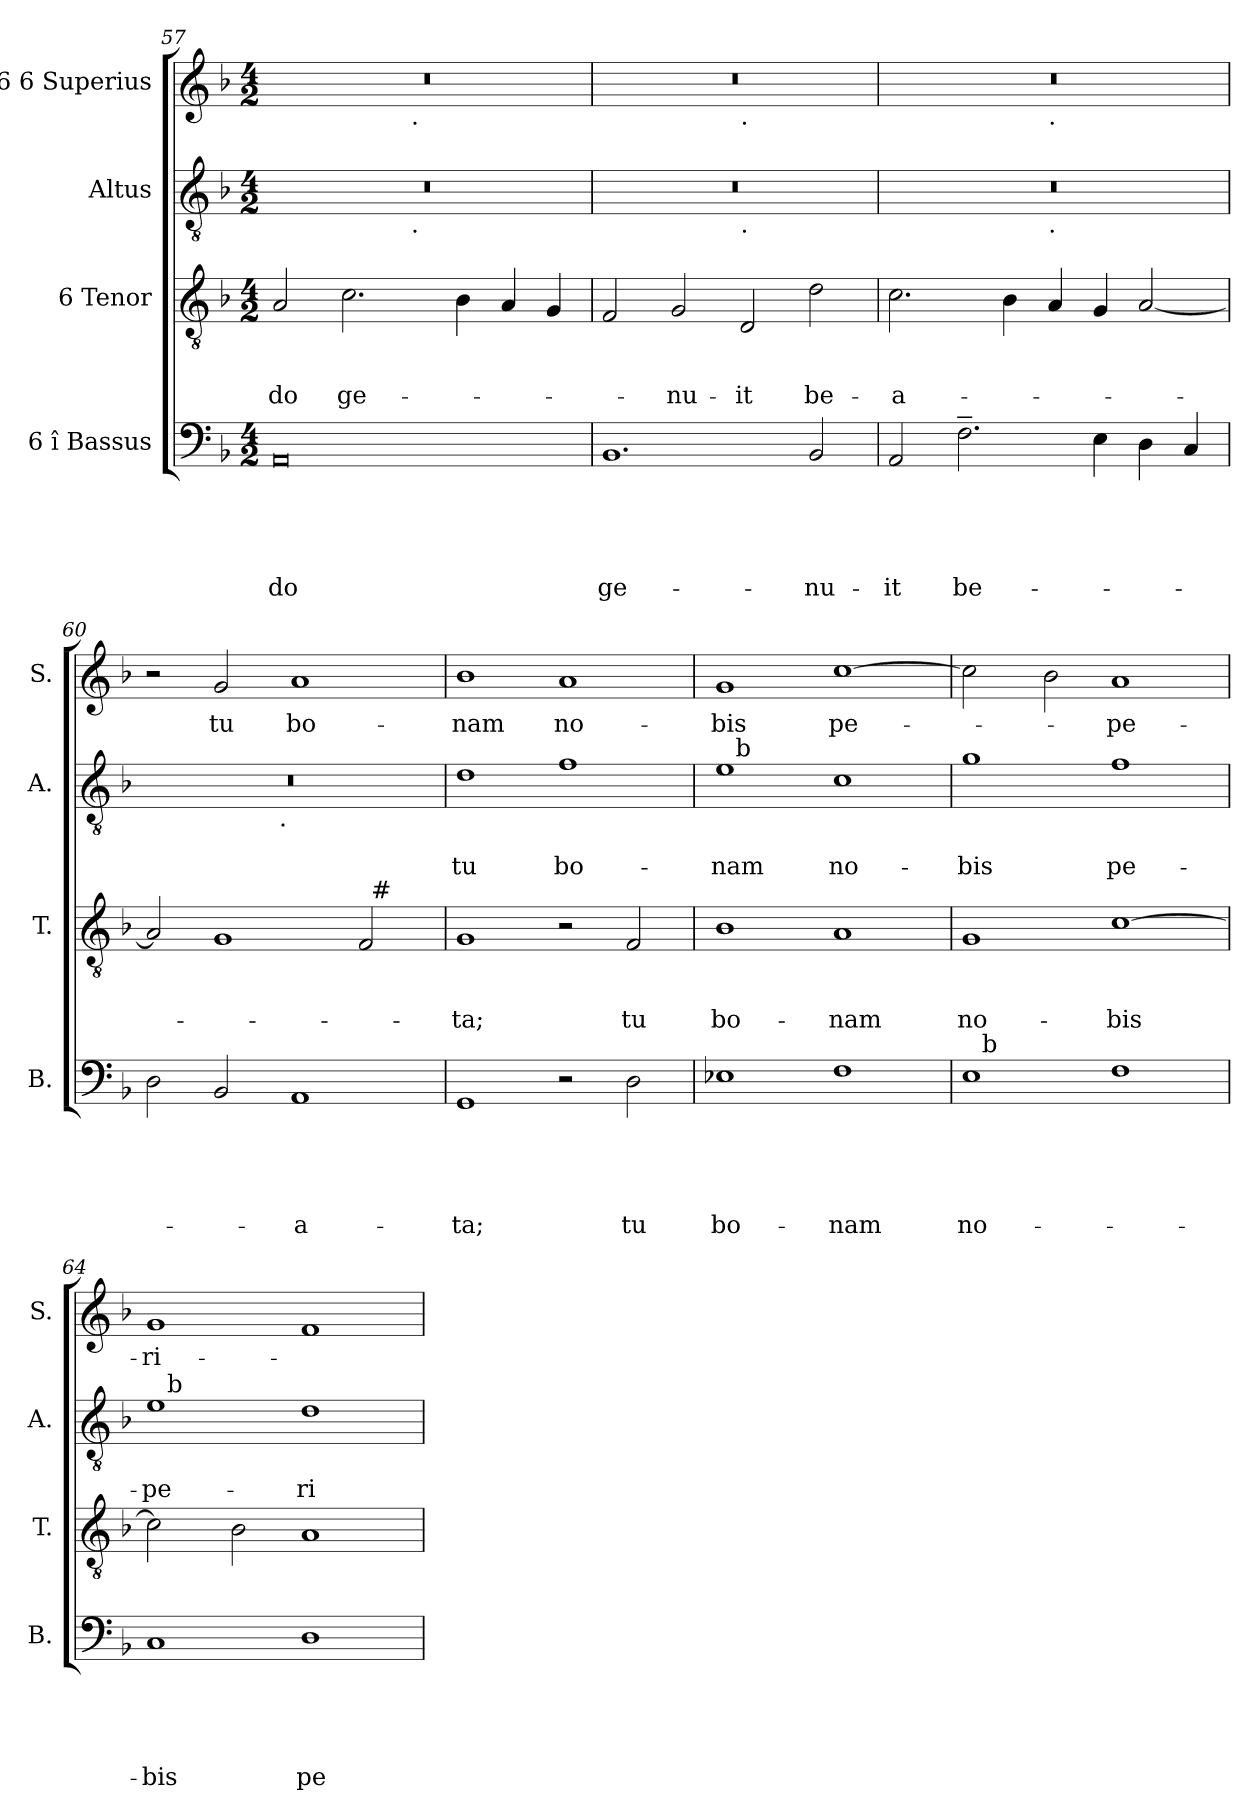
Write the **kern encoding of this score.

**kern	**text	**text	**text	**text	**text	**kern	**text	**text	**text	**kern	**text	**text	**kern	**text
*part4	*part4	*part4	*part4	*part4	*part4	*part3	*part3	*part3	*part3	*part2	*part2	*part2	*part1	*part1
*staff4	*staff4	*staff4	*staff4	*staff4	*staff4	*staff3	*staff3	*staff3	*staff3	*staff2	*staff2	*staff2	*staff1	*staff1
*I"6 î Bassus	*	*	*	*	*	*I"6 Tenor	*	*	*	*I"Altus	*	*	*I"6 6 Superius	*
*I'B.	*	*	*	*	*	*I'T.	*	*	*	*I'A.	*	*	*I'S.	*
*clefF4	*	*	*	*	*	*clefGv2	*	*	*	*clefGv2	*	*	*clefG2	*
*k[b-]	*	*	*	*	*	*k[b-]	*	*	*	*k[b-]	*	*	*k[b-]	*
*F:	*	*	*	*	*	*F:	*	*	*	*F:	*	*	*F:	*
*M4/2	*	*	*	*	*	*M4/2	*	*	*	*M4/2	*	*	*M4/2	*
=57	=57	=57	=57	=57	=57	=57	=57	=57	=57	=57	=57	=57	=57	=57
!	!	!	!	!	!LO:LY:b	!	!	!	!LO:LY:b	!	!	!	!	!
*	*	*	*	*	*	*	*	*	*	*^	*	*	*^	*
0AA	.	.	.	.	-do	2A/	.	.	-do	0r	1ryy	.	.	0r	1ryy	.
!	!	!	!	!	!	!	!	!	!LO:LY:b	!	!	!	!	!	!	!
.	.	.	.	.	.	2.c\	.	.	ge-	.	.	.	.	.	.	.
!	!	!	!	!	!	!	!	!	!	!	!	!	!	!	!LO:TX:b:t=.	!
!	!	!	!	!	!	!	!	!	!	!	!LO:TX:b:t=.	!	!	!	!	!
.	.	.	.	.	.	.	.	.	.	.	1ryy	.	.	.	1ryy	.
.	.	.	.	.	.	4B-\	.	.	.	.	.	.	.	.	.	.
.	.	.	.	.	.	4A/	.	.	.	.	.	.	.	.	.	.
.	.	.	.	.	.	4G/	.	.	.	.	.	.	.	.	.	.
=58	=58	=58	=58	=58	=58	=58	=58	=58	=58	=58	=58	=58	=58	=58	=58	=58
!	!	!	!	!	!LO:LY:b	!	!	!	!	!	!	!	!	!	!	!
1.BB-	.	.	.	.	ge-	2F/	.	.	.	0r	1ryy	.	.	0r	1ryy	.
!	!	!	!	!	!	!	!	!	!LO:LY:b	!	!	!	!	!	!	!
.	.	.	.	.	.	2G/	.	.	-nu-	.	.	.	.	.	.	.
!	!	!	!	!	!	!	!	!	!	!	!	!	!	!	!LO:TX:b:t=.	!
!	!	!	!	!	!	!	!	!	!	!	!LO:TX:b:t=.	!	!	!	!	!
!	!	!	!	!	!	!	!	!	!LO:LY:b	!	!	!	!	!	!	!
.	.	.	.	.	.	2D/	.	.	-it	.	1ryy	.	.	.	1ryy	.
!	!	!	!	!	!LO:LY:b	!	!	!	!LO:LY:b	!	!	!	!	!	!	!
2BB-/	.	.	.	.	-nu-	2d\	.	.	be-	.	.	.	.	.	.	.
=59	=59	=59	=59	=59	=59	=59	=59	=59	=59	=59	=59	=59	=59	=59	=59	=59
!	!	!	!	!	!LO:LY:b	!	!	!	!LO:LY:b	!	!	!	!	!	!	!
2AA/	.	.	.	.	-it	2.c\	.	.	-a-	0r	1ryy	.	.	0r	1ryy	.
!	!	!	!	!	!LO:LY:b	!	!	!	!	!	!	!	!	!	!	!
2.F~>\	.	.	.	.	be-	.	.	.	.	.	.	.	.	.	.	.
.	.	.	.	.	.	4B-\	.	.	.	.	.	.	.	.	.	.
!	!	!	!	!	!	!	!	!	!	!	!	!	!	!	!LO:TX:b:t=.	!
!	!	!	!	!	!	!	!	!	!	!	!LO:TX:b:t=.	!	!	!	!	!
.	.	.	.	.	.	4A/	.	.	.	.	1ryy	.	.	.	1ryy	.
4E\	.	.	.	.	.	4G/	.	.	.	.	.	.	.	.	.	.
4D\	.	.	.	.	.	[<2A/	.	.	.	.	.	.	.	.	.	.
4C/	.	.	.	.	.	.	.	.	.	.	.	.	.	.	.	.
*	*	*	*	*	*	*	*	*	*	*	*	*	*	*v	*v	*
=60	=60	=60	=60	=60	=60	=60	=60	=60	=60	=60	=60	=60	=60	=60	=60
*	*	*	*	*	*	*^	*	*	*	*	*	*	*	*	*
2D\	.	.	.	.	.	2A/]	1ryy	.	.	.	0r	2ryy	.	.	2r	.
!	!	!	!	!	!	!	!	!	!	!	!	!	!	!	!	!LO:LY:b
2BB-/	.	.	.	.	.	1G	.	.	.	.	.	4...ryy	.	.	2g/	tu
!	!	!	!	!	!	!	!	!	!	!	!	!LO:TX:b:t=.	!	!	!	!
.	.	.	.	.	.	.	.	.	.	.	.	1ryy	.	.	.	.
!	!	!	!	!	!LO:LY:b:rj	!	!	!	!	!	!	!	!	!	!	!LO:LY:b
1AA	.	.	.	.	-a-	.	2ryy	.	.	.	.	.	.	.	1a	bo-
.	.	.	.	.	.	2F/	32ryy	.	.	.	.	.	.	.	.	.
!	!	!	!	!	!	!	!LO:TX:a:t=#	!	!	!	!	!	!	!	!	!
.	.	.	.	.	.	.	4...ryy	.	.	.	.	.	.	.	.	.
.	.	.	.	.	.	.	.	.	.	.	.	32ryy	.	.	.	.
!!LO:LB:g=z
=61	=61	=61	=61	=61	=61	=61	=61	=61	=61	=61	=61	=61	=61	=61	=61	=61
!	!	!	!	!	!LO:LY:b	!	!	!	!	!LO:LY:b	!	!	!	!LO:LY:b	!	!LO:LY:b
*	*	*	*	*	*	*v	*v	*	*	*	*	*	*	*	*	*
*	*	*	*	*	*	*	*	*	*	*v	*v	*	*	*	*
1GG	.	.	.	.	-ta;	1G	.	.	-ta;	1d	.	tu	1b-	-nam
!	!	!	!	!	!	!	!	!	!	!	!	!LO:LY:b	!	!LO:LY:b
2r	.	.	.	.	.	2r	.	.	.	1f	.	bo-	1a	no-
!	!	!	!	!	!LO:LY:b	!	!	!	!LO:LY:b	!	!	!	!	!
2D\	.	.	.	.	tu	2F/	.	.	tu	.	.	.	.	.
=62	=62	=62	=62	=62	=62	=62	=62	=62	=62	=62	=62	=62	=62	=62
!	!	!	!	!	!LO:LY:b	!	!	!	!LO:LY:b	!	!	!LO:LY:b	!	!LO:LY:b
*	*	*	*	*	*	*	*	*	*	*^	*	*	*	*
1E-X	.	.	.	.	bo-	1B-	.	.	bo-	1e	16ryy	.	-nam	1g	-bis
!	!	!	!	!	!	!	!	!	!	!	!LO:TX:a:t=b	!	!	!	!
.	.	.	.	.	.	.	.	.	.	.	1ryy	.	.	.	.
!	!	!	!	!	!LO:LY:b	!	!	!	!LO:LY:b	!	!	!	!LO:LY:b	!	!LO:LY:b
1F	.	.	.	.	-nam	1A	.	.	-nam	1c	.	.	no-	[>1cc	pe-
.	.	.	.	.	.	.	.	.	.	.	2...ryy	.	.	.	.
=63	=63	=63	=63	=63	=63	=63	=63	=63	=63	=63	=63	=63	=63	=63	=63
!	!	!	!	!	!LO:LY:b	!	!	!	!LO:LY:b	!	!	!	!LO:LY:b	!	!
*^	*	*	*	*	*	*	*	*	*	*v	*v	*	*	*	*
1E	16ryy	.	.	.	.	no-	1G	.	.	no-	1g	.	-bis	2cc\]	.
!	!LO:TX:a:t=b	!	!	!	!	!	!	!	!	!	!	!	!	!	!
.	1ryy	.	.	.	.	.	.	.	.	.	.	.	.	.	.
.	.	.	.	.	.	.	.	.	.	.	.	.	.	2b-\	.
!	!	!	!	!	!	!	!	!	!	!LO:LY:b	!	!	!LO:LY:b	!	!LO:LY:b
1F	.	.	.	.	.	.	[>1c	.	.	-bis	1f	.	pe-	1a	-pe-
.	2...ryy	.	.	.	.	.	.	.	.	.	.	.	.	.	.
=64	=64	=64	=64	=64	=64	=64	=64	=64	=64	=64	=64	=64	=64	=64	=64
!	!	!	!	!	!	!LO:LY:b	!	!	!	!	!	!	!LO:LY:b	!	!LO:LY:b
*v	*v	*	*	*	*	*	*	*	*	*	*^	*	*	*	*
1C	.	.	.	.	-bis	2c\]	.	.	.	1e	16ryy	.	-pe-	1g	-ri-
!	!	!	!	!	!	!	!	!	!	!	!LO:TX:a:t=b	!	!	!	!
.	.	.	.	.	.	.	.	.	.	.	1ryy	.	.	.	.
.	.	.	.	.	.	2B-\	.	.	.	.	.	.	.	.	.
!	!	!	!	!	!LO:LY:b	!	!	!	!	!	!	!	!LO:LY:b	!	!
1D	.	.	.	.	pe-	1A	.	.	.	1d	.	.	-ri-	1f	.
.	.	.	.	.	.	.	.	.	.	.	2...ryy	.	.	.	.
*	*	*	*	*	*	*	*	*	*	*v	*v	*	*	*	*
=	=	=	=	=	=	=	=	=	=	=	=	=	=	=
*-	*-	*-	*-	*-	*-	*-	*-	*-	*-	*-	*-	*-	*-	*-
